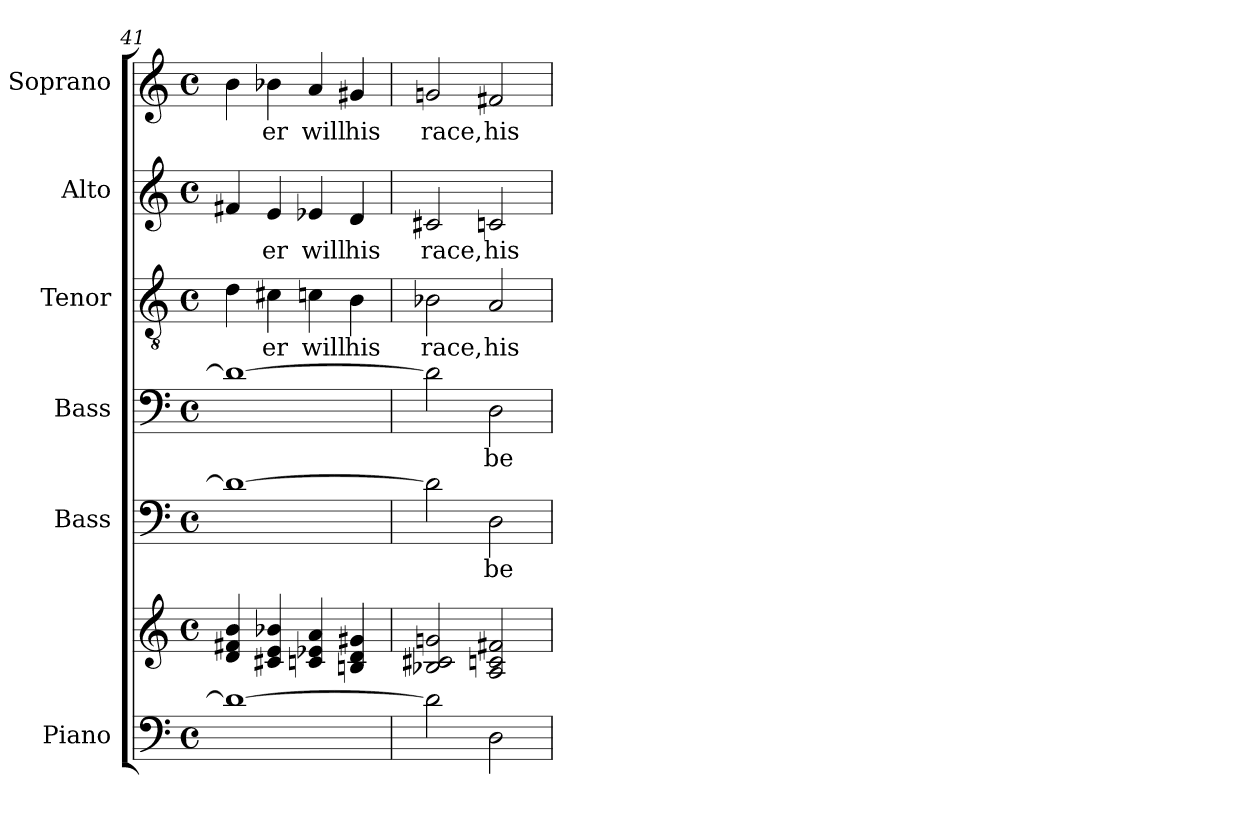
**kern	**kern	**kern	**text	**kern	**text	**kern	**text	**kern	**text	**kern	**text
*part6	*part6	*part5	*part5	*part4	*part4	*part3	*part3	*part2	*part2	*part1	*part1
*staff7	*staff6	*staff5	*staff5	*staff4	*staff4	*staff3	*staff3	*staff2	*staff2	*staff1	*staff1
*I"Piano	*	*I"Bass	*	*I"Bass	*	*I"Tenor	*	*I"Alto	*	*I"Soprano	*
*I'Pno.	*	*I'B.	*	*I'B.	*	*I'T.	*	*I'A.	*	*I'S.	*
*clefF4	*clefG2	*clefF4	*	*clefF4	*	*clefGv2	*	*clefG2	*	*clefG2	*
*	*	*	*	*	*	*ITrd7c12	*	*	*	*	*
*k[]	*k[]	*k[]	*	*k[]	*	*k[]	*	*k[]	*	*k[]	*
*C:	*C:	*C:	*	*C:	*	*C:	*	*C:	*	*C:	*
*M4/4	*M4/4	*M4/4	*	*M4/4	*	*M4/4	*	*M4/4	*	*M4/4	*
*met(c)	*met(c)	*met(c)	*	*met(c)	*	*met(c)	*	*met(c)	*	*met(c)	*
=41	=41	=41	=41	=41	=41	=41	=41	=41	=41	=41	=41
1di_>	4di/ 4f#Xi 4bi	1di_>	.	1di_>	.	4Di\	.	4f#Xi/	.	4bi\	.
!	!	!	!	!	!	!	!LO:LY:b:color=#000000	!	!	!	!
!	!	!	!	!	!	!	!	!	!LO:LY:b:color=#000000	!	!
!	!	!	!	!	!	!	!	!	!	!	!LO:LY:b:color=#000000
.	4c#Xi/ 4ei 4b-Xi	.	.	.	.	4C#Xi\	-er	4ei/	-er	4b-Xi\	-er
!	!	!	!	!	!	!	!LO:LY:b:color=#000000	!	!	!	!
!	!	!	!	!	!	!	!	!	!LO:LY:b:color=#000000	!	!
!	!	!	!	!	!	!	!	!	!	!	!LO:LY:b:color=#000000
.	4cni/ 4e-Xi 4ai	.	.	.	.	4Cni\	will	4e-Xi/	will	4ai/	will
!	!	!	!	!	!	!	!LO:LY:b:color=#000000	!	!	!	!
!	!	!	!	!	!	!	!	!	!LO:LY:b:color=#000000	!	!
!	!	!	!	!	!	!	!	!	!	!	!LO:LY:b:color=#000000
.	4Bni/ 4di 4g#Xi	.	.	.	.	4BBi\	his	4di/	his	4g#Xi/	his
=42	=42	=42	=42	=42	=42	=42	=42	=42	=42	=42	=42
!	!	!	!	!	!	!	!LO:LY:b:color=#000000	!	!	!	!
!	!	!	!	!	!	!	!	!	!LO:LY:b:color=#000000	!	!
!	!	!	!	!	!	!	!	!	!	!	!LO:LY:b:color=#000000
2di\]	2B-Xi/ 2c#Xi 2gni	2di\]	.	2di\]	.	2BB-Xi\	race,	2c#Xi/	race,	2gni/	race,
!	!	!	!LO:LY:b:color=#000000	!	!	!	!	!	!	!	!
!	!	!	!	!	!LO:LY:b:color=#000000	!	!	!	!	!	!
!	!	!	!	!	!	!	!LO:LY:b:color=#000000	!	!	!	!
!	!	!	!	!	!	!	!	!	!LO:LY:b:color=#000000	!	!
!	!	!	!	!	!	!	!	!	!	!	!LO:LY:b:color=#000000
2Di\	2Ai/ 2cni 2f#Xi	2Di\	be	2Di\	be	2AAi/	his	2cni/	his	2f#Xi/	his
=	=	=	=	=	=	=	=	=	=	=	=
*-	*-	*-	*-	*-	*-	*-	*-	*-	*-	*-	*-
